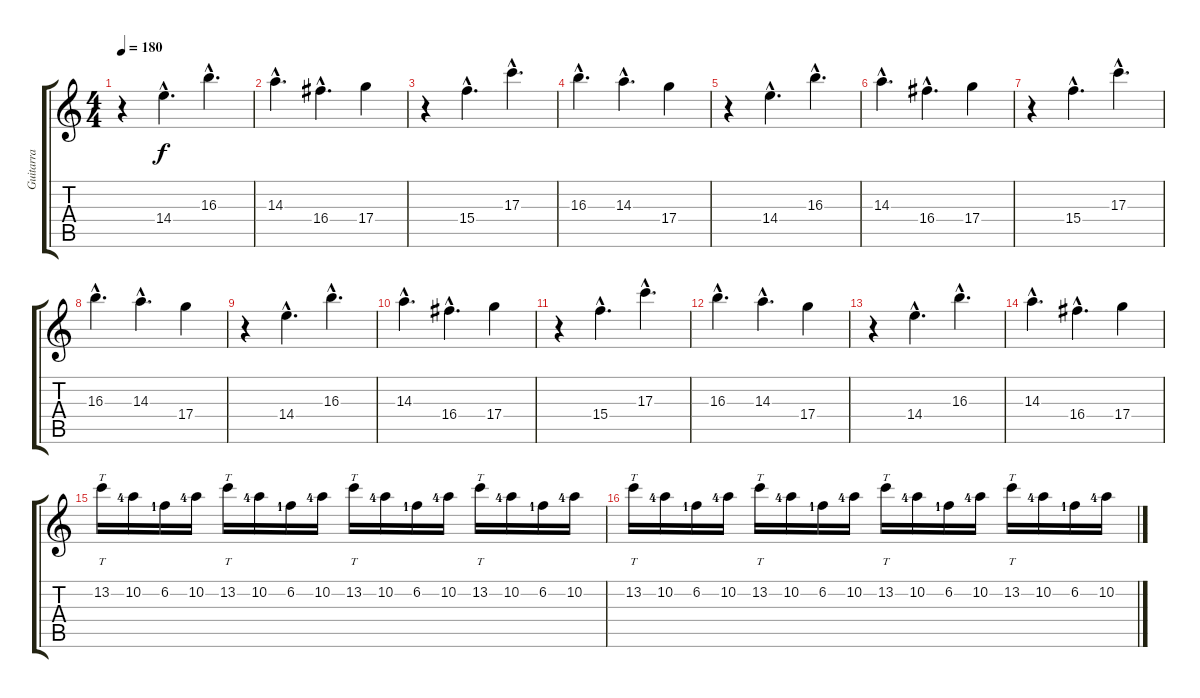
\track ("Guitarra" "Guitarra") {instrument overdrivenguitar}
\staff {score tabs}
\tuning (E4 B3 G3 D3 A2 E2) {hide}
\ts (4 4)
\tempo 180
\clef g2
\ks c
r.4{dy f} 14.4{hac}.4{d volume 14} 16.3{hac}.4{d} |
14.3{hac}.4{d} 16.4{hac}.4{d} 17.4.4 |
r.4 15.4{hac}.4{d} 17.3{hac}.4{d} |
16.3{hac}.4{d} 14.3{hac}.4{d} 17.4.4 |
r.4 14.4{hac}.4{d} 16.3{hac}.4{d} |
14.3{hac}.4{d} 16.4{hac}.4{d} 17.4.4 |
r.4 15.4{hac}.4{d} 17.3{hac}.4{d} |
16.3{hac}.4{d} 14.3{hac}.4{d} 17.4.4 |
r.4 14.4{hac}.4{d} 16.3{hac}.4{d} |
14.3{hac}.4{d} 16.4{hac}.4{d} 17.4.4 |
r.4 15.4{hac}.4{d} 17.3{hac}.4{d} |
16.3{hac}.4{d} 14.3{hac}.4{d} 17.4.4 |
r.4 14.4{hac}.4{d} 16.3{hac}.4{d} |
14.3{hac}.4{d} 16.4{hac}.4{d} 17.4.4 |
13.2.16{tt} 10.2{lf 5}.16 6.2{lf 2}.16 10.2{lf 5}.16 13.2.16{tt} 10.2{lf 5}.16 6.2{lf 2}.16 10.2{lf 5}.16 13.2.16{tt} 10.2{lf 5}.16 6.2{lf 2}.16 10.2{lf 5}.16 13.2.16{tt} 10.2{lf 5}.16 6.2{lf 2}.16 10.2{lf 5}.16 |
13.2.16{tt} 10.2{lf 5}.16 6.2{lf 2}.16 10.2{lf 5}.16 13.2.16{tt} 10.2{lf 5}.16 6.2{lf 2}.16 10.2{lf 5}.16 13.2.16{tt} 10.2{lf 5}.16 6.2{lf 2}.16 10.2{lf 5}.16 13.2.16{tt} 10.2{lf 5}.16 6.2{lf 2}.16 10.2{lf 5}.16
